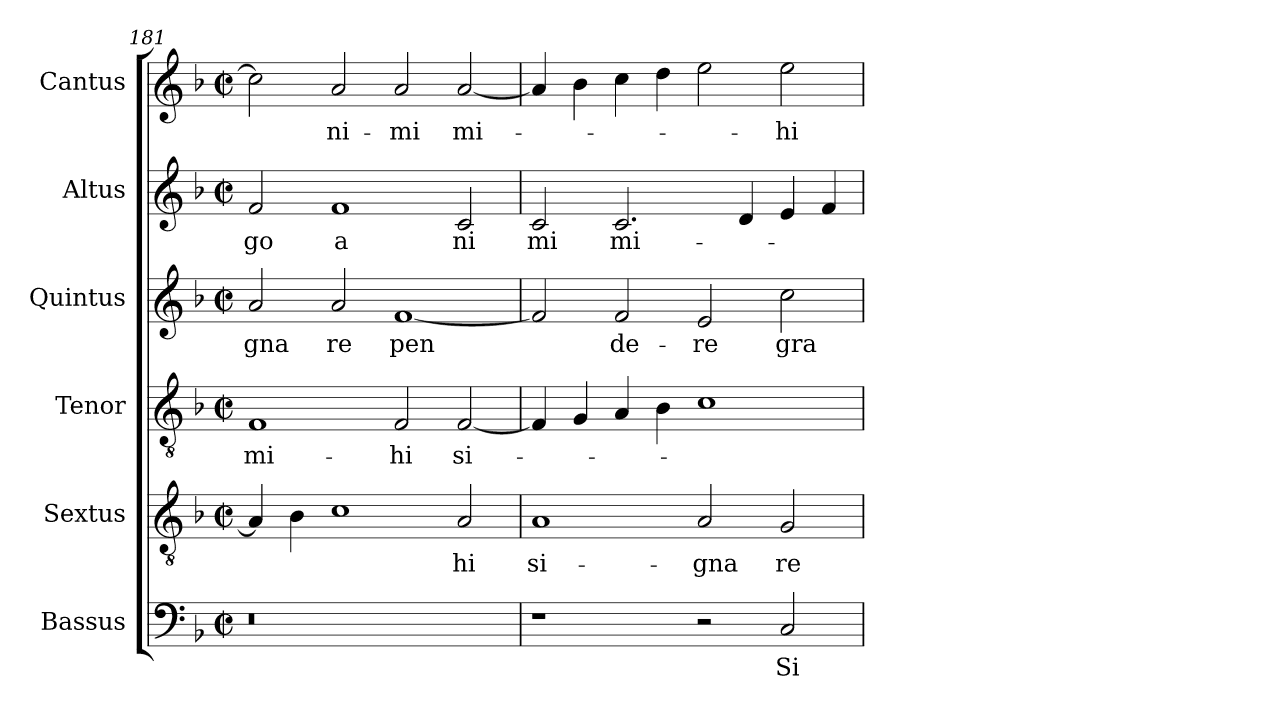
**kern	**text	**kern	**text	**kern	**text	**kern	**text	**kern	**text	**kern	**text
*part6	*part6	*part5	*part5	*part4	*part4	*part3	*part3	*part2	*part2	*part1	*part1
*staff6	*staff6	*staff5	*staff5	*staff4	*staff4	*staff3	*staff3	*staff2	*staff2	*staff1	*staff1
*I"Bassus	*	*I"Sextus	*	*I"Tenor	*	*I"Quintus	*	*I"Altus	*	*I"Cantus	*
*I'Bassus	*	*I'Sextus	*	*I'Tenor	*	*I'Quintus	*	*I'Altus	*	*I'Cantus	*
*clefF4	*	*clefGv2	*	*clefGv2	*	*clefG2	*	*clefG2	*	*clefG2	*
*k[b-]	*	*k[b-]	*	*k[b-]	*	*k[b-]	*	*k[b-]	*	*k[b-]	*
*F:	*	*F:	*	*F:	*	*F:	*	*F:	*	*F:	*
*M2/2	*	*M2/2	*	*M2/2	*	*M2/2	*	*M2/2	*	*M2/2	*
*met(c|)	*	*met(c|)	*	*met(c|)	*	*met(c|)	*	*met(c|)	*	*met(c|)	*
=181	=181	=181	=181	=181	=181	=181	=181	=181	=181	=181	=181
!	!	!	!	!	!LO:LY:b:cj	!	!LO:LY:b:cj	!	!LO:LY:b:cj	!	!
0r	.	4A/]	.	1F	mi-	2a/	gna	2f/	go	2cc\]	.
.	.	4B-\	.	.	.	.	.	.	.	.	.
!	!	!	!	!	!	!	!LO:LY:b:cj	!	!LO:LY:b:cj	!	!LO:LY:b:cj
.	.	1c	.	.	.	2a/	re	1f	a	2a/	-ni-
!	!	!	!	!	!LO:LY:b:cj	!	!LO:LY:b	!	!	!	!LO:LY:b:cj
.	.	.	.	2F/	-hi	[>1f	pen	.	.	2a/	-mi
!	!	!	!LO:LY:b:cj	!	!LO:LY:b:cj	!	!	!	!LO:LY:b:cj	!	!LO:LY:b
.	.	2A/	-hi	[>2F/	si-	.	.	2c/	ni	[>2a/	mi-
!!LO:LB:g=z
=182	=182	=182	=182	=182	=182	=182	=182	=182	=182	=182	=182
!	!	!	!LO:LY:b:cj	!	!	!	!	!	!LO:LY:b:cj	!	!
1r	.	1A	si-	4F/]	.	2f/]	.	2c/	mi	4a/]	.
.	.	.	.	4G/	.	.	.	.	.	4b-\	.
!	!	!	!	!	!	!	!LO:LY:b:cj	!	!LO:LY:b	!	!
.	.	.	.	4A/	.	2f/	de-	2.c/	mi-	4cc\	.
.	.	.	.	4B-\	.	.	.	.	.	4dd\	.
!	!	!	!LO:LY:b:cj	!	!	!	!LO:LY:b:cj	!	!	!	!
2r	.	2A/	-gna	1c	.	2e/	-re	.	.	2ee\	.
.	.	.	.	.	.	.	.	4d/	.	.	.
!	!LO:LY:b:cj	!	!LO:LY:b:cj	!	!	!	!LO:LY:b	!	!	!	!LO:LY:b:cj
2C/	Si	2G/	re-	.	.	2cc\	gra-	4e/	.	2ee\	-hi
.	.	.	.	.	.	.	.	4f/	.	.	.
=	=	=	=	=	=	=	=	=	=	=	=
*-	*-	*-	*-	*-	*-	*-	*-	*-	*-	*-	*-
